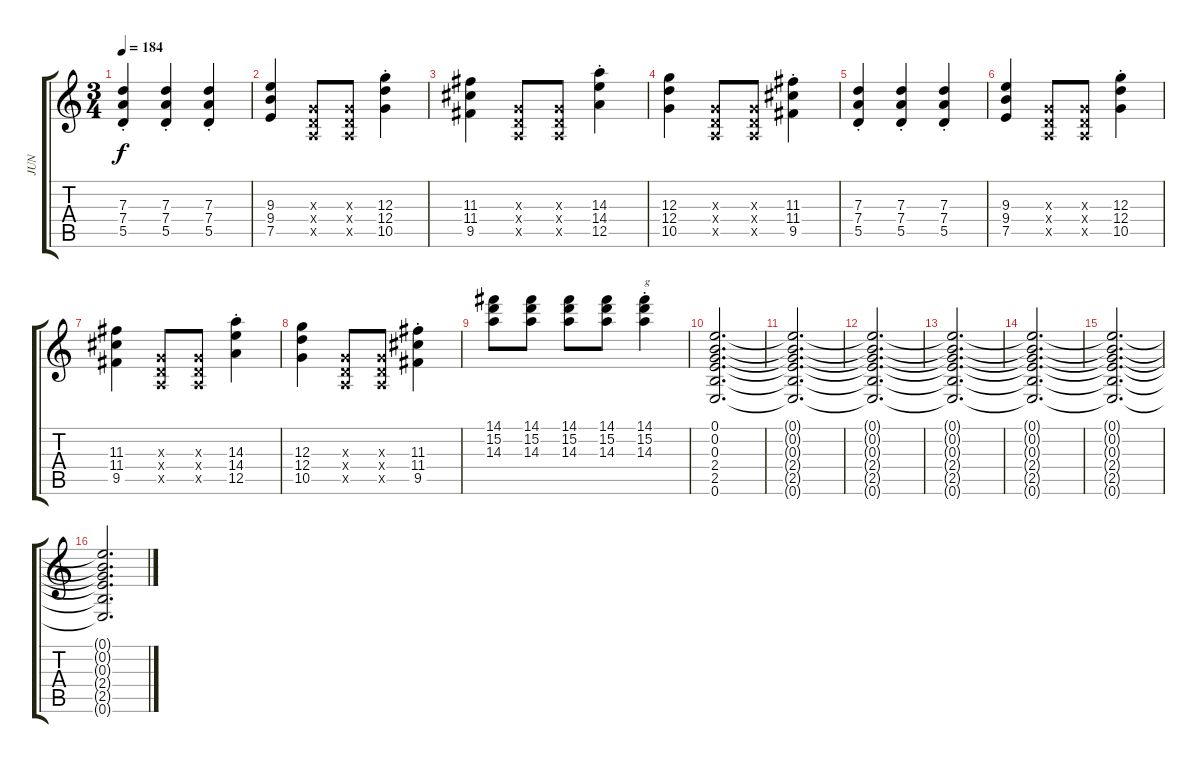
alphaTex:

\track ("JUN" "JUN") {instrument distortionguitar}
\staff {score tabs}
\tuning (E4 B3 G3 D3 A2 E2) {hide}
\ts (3 4)
\tempo 184
\clef g2
\ks c
(7.3{st} 7.4{st} 5.5{st}).4{dy f} (7.3{st} 7.4{st} 5.5{st}).4 (7.3{st} 7.4{st} 5.5{st}).4 |
(9.3 9.4 7.5).4 (0.3{x} 0.4{x} 0.5{x}).8 (0.3{x} 0.4{x} 0.5{x}).8 (12.3{st} 12.4{st} 10.5{st}).4 |
(11.3 11.4 9.5).4 (0.3{x} 0.4{x} 0.5{x}).8 (0.3{x} 0.4{x} 0.5{x}).8 (14.3{st} 14.4{st} 12.5{st}).4 |
(12.3 12.4 10.5).4 (0.3{x} 0.4{x} 0.5{x}).8 (0.3{x} 0.4{x} 0.5{x}).8 (11.3{st} 11.4{st} 9.5{st}).4 |
(7.3{st} 7.4{st} 5.5{st}).4 (7.3{st} 7.4{st} 5.5{st}).4 (7.3{st} 7.4{st} 5.5{st}).4 |
(9.3 9.4 7.5).4 (0.3{x} 0.4{x} 0.5{x}).8 (0.3{x} 0.4{x} 0.5{x}).8 (12.3{st} 12.4{st} 10.5{st}).4 |
(11.3 11.4 9.5).4 (0.3{x} 0.4{x} 0.5{x}).8 (0.3{x} 0.4{x} 0.5{x}).8 (14.3{st} 14.4{st} 12.5{st}).4 |
(12.3 12.4 10.5).4 (0.3{x} 0.4{x} 0.5{x}).8 (0.3{x} 0.4{x} 0.5{x}).8 (11.3{st} 11.4{st} 9.5{st}).4 |
(14.1 15.2 14.3).8 (14.1 15.2 14.3).8 (14.1 15.2 14.3).8 (14.1 15.2 14.3).8 (14.1{st} 15.2{st} 14.3{st}).4{txt "g"} |
(0.1 0.2 0.3 2.4 2.5 0.6).2{d} |
(0.1{t} 0.2{t} 0.3{t} 2.4{t} 2.5{t} 0.6{t}).2{d} |
(0.1{t} 0.2{t} 0.3{t} 2.4{t} 2.5{t} 0.6{t}).2{d} |
(0.1{t} 0.2{t} 0.3{t} 2.4{t} 2.5{t} 0.6{t}).2{d} |
(0.1{t} 0.2{t} 0.3{t} 2.4{t} 2.5{t} 0.6{t}).2{d} |
(0.1{t} 0.2{t} 0.3{t} 2.4{t} 2.5{t} 0.6{t}).2{d} |
(0.1{t} 0.2{t} 0.3{t} 2.4{t} 2.5{t} 0.6{t}).2{d}
